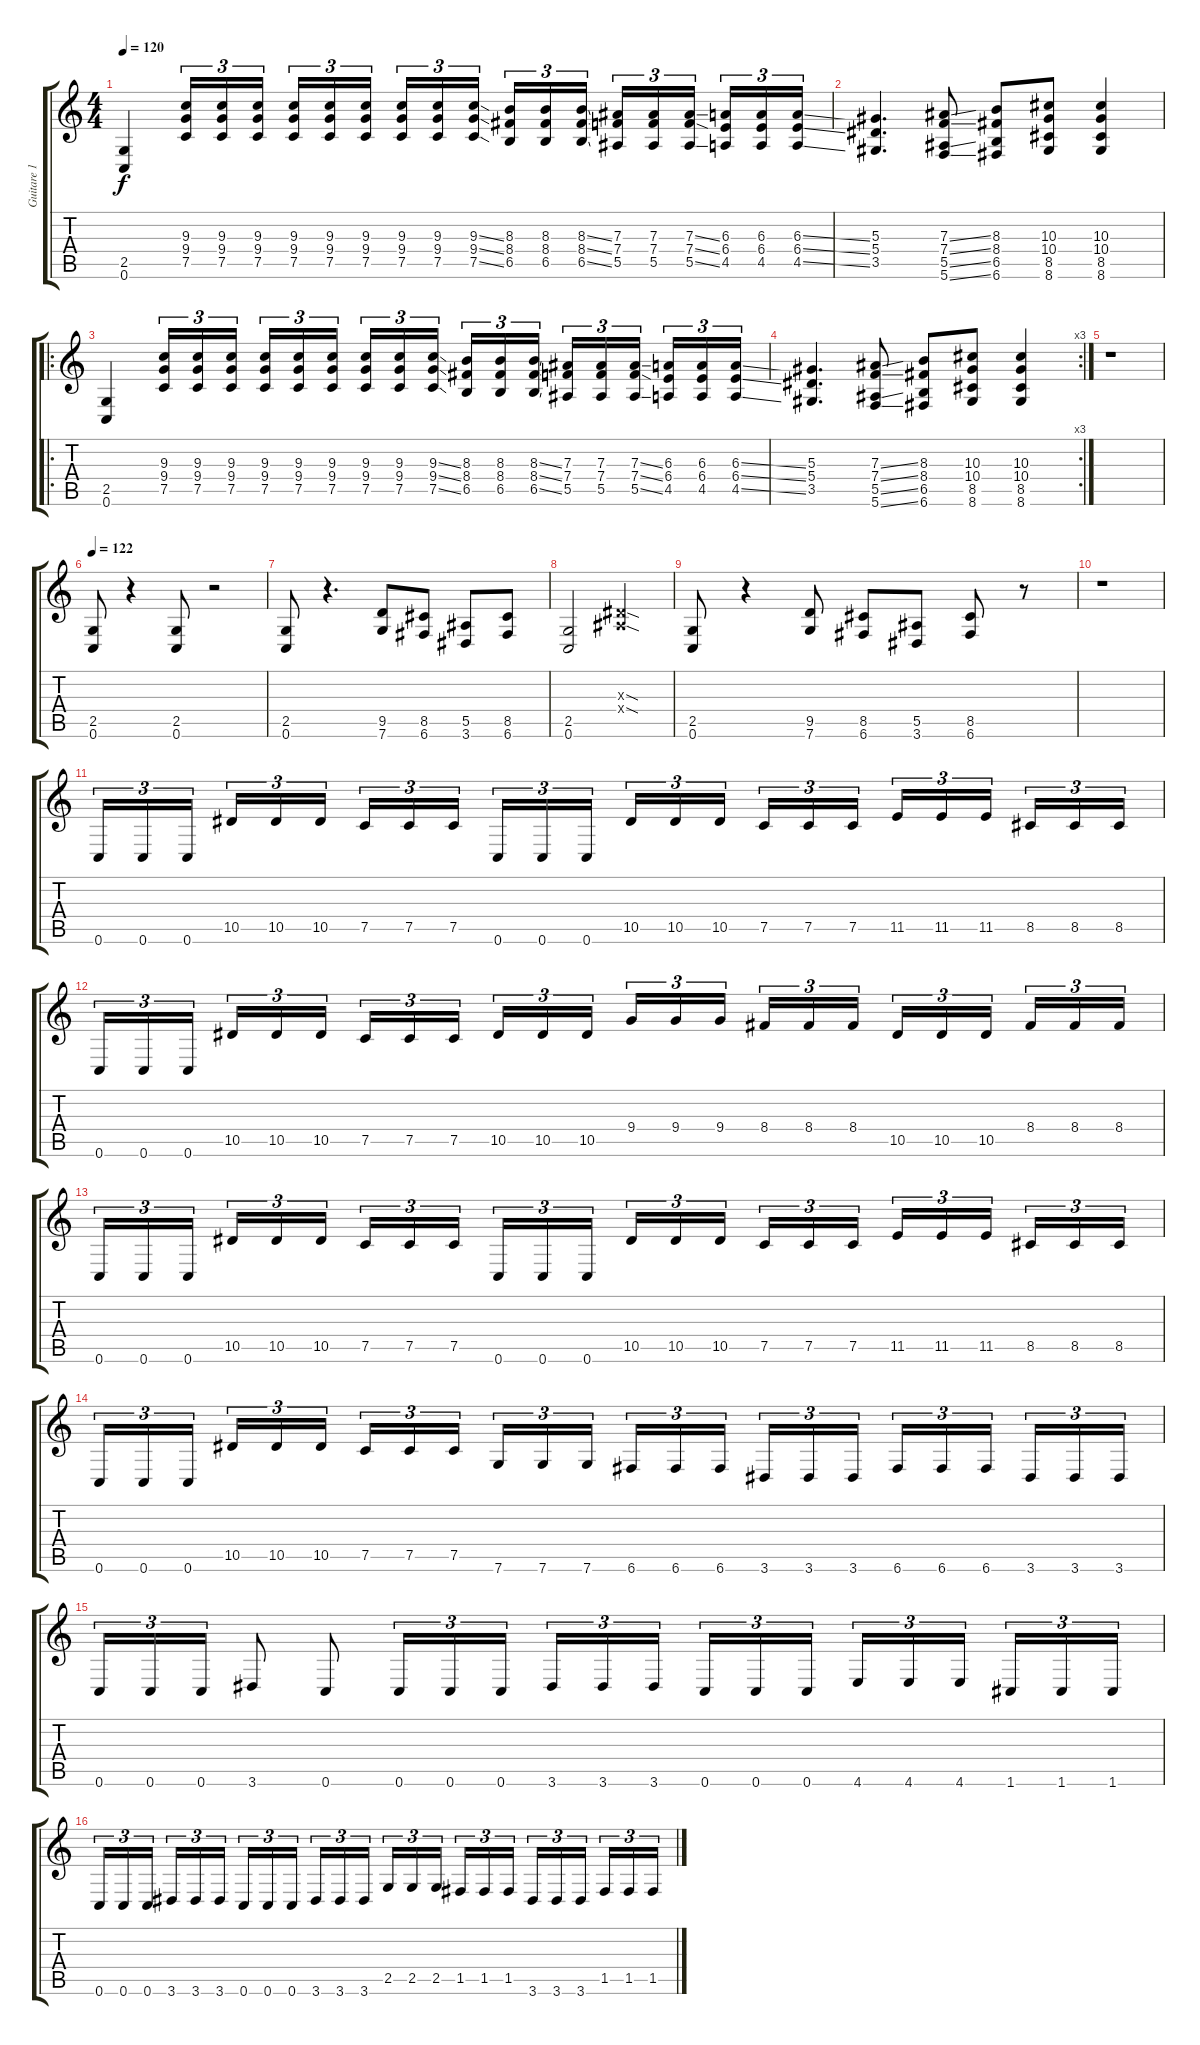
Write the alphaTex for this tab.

\track ("Guitare 1" "Guitare 1") {instrument acousticguitarsteel}
\staff {score tabs}
\tuning (C4 G3 Eb3 Bb2 F2 C2) {hide}
\ts (4 4)
\tempo 120
\clef g2
\ks c
(2.5 0.6).4{dy f} (9.3 9.4 7.5).16{tu (3 2)} (9.3 9.4 7.5).16{tu (3 2)} (9.3 9.4 7.5).16{tu (3 2) beam splitsecondary} (9.3 9.4 7.5).16{tu (3 2)} (9.3 9.4 7.5).16{tu (3 2)} (9.3 9.4 7.5).16{tu (3 2)} (9.3 9.4 7.5).16{tu (3 2)} (9.3 9.4 7.5).16{tu (3 2)} (9.3{ss} 9.4{ss} 7.5{ss}).16{tu (3 2) beam splitsecondary} (8.3 8.4 6.5).16{tu (3 2)} (8.3 8.4 6.5).16{tu (3 2)} (8.3{ss} 8.4{ss} 6.5{ss}).16{tu (3 2)} (7.3 7.4 5.5).16{tu (3 2)} (7.3 7.4 5.5).16{tu (3 2)} (7.3{ss} 7.4{ss} 5.5{ss}).16{tu (3 2) beam splitsecondary} (6.3 6.4 4.5).16{tu (3 2)} (6.3 6.4 4.5).16{tu (3 2)} (6.3{ss} 6.4{ss} 4.5{ss}).16{tu (3 2)} |
(5.3 5.4 3.5).4{d} (7.3{ss} 7.4{ss} 5.5{ss} 5.6{ss}).8 (8.3 8.4 6.5 6.6).8 (10.3 10.4 8.5 8.6).8 (10.3 10.4 8.5 8.6).4 |
\ro
(2.5 0.6).4 (9.3 9.4 7.5).16{tu (3 2)} (9.3 9.4 7.5).16{tu (3 2)} (9.3 9.4 7.5).16{tu (3 2) beam splitsecondary} (9.3 9.4 7.5).16{tu (3 2)} (9.3 9.4 7.5).16{tu (3 2)} (9.3 9.4 7.5).16{tu (3 2)} (9.3 9.4 7.5).16{tu (3 2)} (9.3 9.4 7.5).16{tu (3 2)} (9.3{ss} 9.4{ss} 7.5{ss}).16{tu (3 2) beam splitsecondary} (8.3 8.4 6.5).16{tu (3 2)} (8.3 8.4 6.5).16{tu (3 2)} (8.3{ss} 8.4{ss} 6.5{ss}).16{tu (3 2)} (7.3 7.4 5.5).16{tu (3 2)} (7.3 7.4 5.5).16{tu (3 2)} (7.3{ss} 7.4{ss} 5.5{ss}).16{tu (3 2) beam splitsecondary} (6.3 6.4 4.5).16{tu (3 2)} (6.3 6.4 4.5).16{tu (3 2)} (6.3{ss} 6.4{ss} 4.5{ss}).16{tu (3 2)} |
\rc 3
(5.3 5.4 3.5).4{d} (7.3{ss} 7.4{ss} 5.5{ss} 5.6{ss}).8 (8.3 8.4 6.5 6.6).8 (10.3 10.4 8.5 8.6).8 (10.3 10.4 8.5 8.6).4 |
r.1 |
\tempo 122
(2.5 0.6).8 r.4 (2.5 0.6).8 r.2 |
(2.5 0.6).8 r.4{d} (9.5 7.6).8 (8.5 6.6).8 (5.5 3.6).8 (8.5 6.6).8 |
(2.5 0.6).2 (0.3{sod x} 0.4{sod x}).2 |
(2.5 0.6).8 r.4 (9.5 7.6).8 (8.5 6.6).8 (5.5 3.6).8 (8.5 6.6).8 r.8 |
r.1 |
0.6.16{tu (3 2)} 0.6.16{tu (3 2)} 0.6.16{tu (3 2) beam splitsecondary} 10.5.16{tu (3 2)} 10.5.16{tu (3 2)} 10.5.16{tu (3 2)} 7.5.16{tu (3 2)} 7.5.16{tu (3 2)} 7.5.16{tu (3 2) beam splitsecondary} 0.6.16{tu (3 2)} 0.6.16{tu (3 2)} 0.6.16{tu (3 2)} 10.5.16{tu (3 2)} 10.5.16{tu (3 2)} 10.5.16{tu (3 2) beam splitsecondary} 7.5.16{tu (3 2)} 7.5.16{tu (3 2)} 7.5.16{tu (3 2)} 11.5.16{tu (3 2)} 11.5.16{tu (3 2)} 11.5.16{tu (3 2) beam splitsecondary} 8.5.16{tu (3 2)} 8.5.16{tu (3 2)} 8.5.16{tu (3 2)} |
0.6.16{tu (3 2)} 0.6.16{tu (3 2)} 0.6.16{tu (3 2) beam splitsecondary} 10.5.16{tu (3 2)} 10.5.16{tu (3 2)} 10.5.16{tu (3 2)} 7.5.16{tu (3 2)} 7.5.16{tu (3 2)} 7.5.16{tu (3 2) beam splitsecondary} 10.5.16{tu (3 2)} 10.5.16{tu (3 2)} 10.5.16{tu (3 2)} 9.4.16{tu (3 2)} 9.4.16{tu (3 2)} 9.4.16{tu (3 2) beam splitsecondary} 8.4.16{tu (3 2)} 8.4.16{tu (3 2)} 8.4.16{tu (3 2)} 10.5.16{tu (3 2)} 10.5.16{tu (3 2)} 10.5.16{tu (3 2) beam splitsecondary} 8.4.16{tu (3 2)} 8.4.16{tu (3 2)} 8.4.16{tu (3 2)} |
0.6.16{tu (3 2)} 0.6.16{tu (3 2)} 0.6.16{tu (3 2) beam splitsecondary} 10.5.16{tu (3 2)} 10.5.16{tu (3 2)} 10.5.16{tu (3 2)} 7.5.16{tu (3 2)} 7.5.16{tu (3 2)} 7.5.16{tu (3 2) beam splitsecondary} 0.6.16{tu (3 2)} 0.6.16{tu (3 2)} 0.6.16{tu (3 2)} 10.5.16{tu (3 2)} 10.5.16{tu (3 2)} 10.5.16{tu (3 2) beam splitsecondary} 7.5.16{tu (3 2)} 7.5.16{tu (3 2)} 7.5.16{tu (3 2)} 11.5.16{tu (3 2)} 11.5.16{tu (3 2)} 11.5.16{tu (3 2) beam splitsecondary} 8.5.16{tu (3 2)} 8.5.16{tu (3 2)} 8.5.16{tu (3 2)} |
0.6.16{tu (3 2)} 0.6.16{tu (3 2)} 0.6.16{tu (3 2) beam splitsecondary} 10.5.16{tu (3 2)} 10.5.16{tu (3 2)} 10.5.16{tu (3 2)} 7.5.16{tu (3 2)} 7.5.16{tu (3 2)} 7.5.16{tu (3 2) beam splitsecondary} 7.6.16{tu (3 2)} 7.6.16{tu (3 2)} 7.6.16{tu (3 2)} 6.6.16{tu (3 2)} 6.6.16{tu (3 2)} 6.6.16{tu (3 2) beam splitsecondary} 3.6.16{tu (3 2)} 3.6.16{tu (3 2)} 3.6.16{tu (3 2)} 6.6.16{tu (3 2)} 6.6.16{tu (3 2)} 6.6.16{tu (3 2) beam splitsecondary} 3.6.16{tu (3 2)} 3.6.16{tu (3 2)} 3.6.16{tu (3 2)} |
0.6.16{tu (3 2)} 0.6.16{tu (3 2)} 0.6.16{tu (3 2)} 3.6.8 0.6.8 0.6.16{tu (3 2)} 0.6.16{tu (3 2)} 0.6.16{tu (3 2)} 3.6.16{tu (3 2)} 3.6.16{tu (3 2)} 3.6.16{tu (3 2) beam splitsecondary} 0.6.16{tu (3 2)} 0.6.16{tu (3 2)} 0.6.16{tu (3 2)} 4.6.16{tu (3 2)} 4.6.16{tu (3 2)} 4.6.16{tu (3 2) beam splitsecondary} 1.6.16{tu (3 2)} 1.6.16{tu (3 2)} 1.6.16{tu (3 2)} |
0.6.16{tu (3 2)} 0.6.16{tu (3 2)} 0.6.16{tu (3 2) beam splitsecondary} 3.6.16{tu (3 2)} 3.6.16{tu (3 2)} 3.6.16{tu (3 2)} 0.6.16{tu (3 2)} 0.6.16{tu (3 2)} 0.6.16{tu (3 2) beam splitsecondary} 3.6.16{tu (3 2)} 3.6.16{tu (3 2)} 3.6.16{tu (3 2)} 2.5.16{tu (3 2)} 2.5.16{tu (3 2)} 2.5.16{tu (3 2) beam splitsecondary} 1.5.16{tu (3 2)} 1.5.16{tu (3 2)} 1.5.16{tu (3 2)} 3.6.16{tu (3 2)} 3.6.16{tu (3 2)} 3.6.16{tu (3 2) beam splitsecondary} 1.5.16{tu (3 2)} 1.5.16{tu (3 2)} 1.5.16{tu (3 2)}
